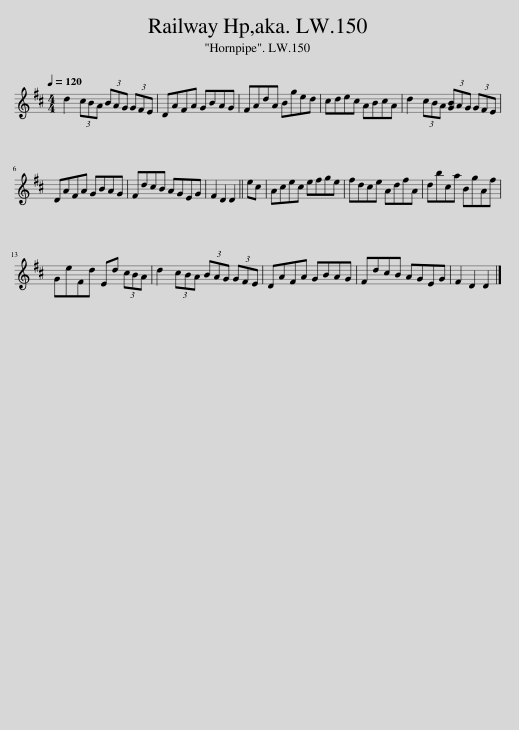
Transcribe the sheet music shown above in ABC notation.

X:1
L:1/8
Q:1/4=120
M:4/4
I:linebreak $
K:D
V:1 treble
V:1
 d2 (3cBA (3BAG (3GFE | DAFA GBAG | FAdA Bged | cdec ABcA | d2 (3cBA (3[GB]AG (3GFE |$ %5
 DAFA GBAG | FdcB AGEG | F2 D2 D2 || ec | Acec efge | %10
 fdce AdfA | dbca BgAf |$ GeFd Ed (3cBA | d2 (3cBA (3BAG (3GFE | DAFA GBAG | %15
 FdcB AGEG | F2 D2 D2 |] %17
